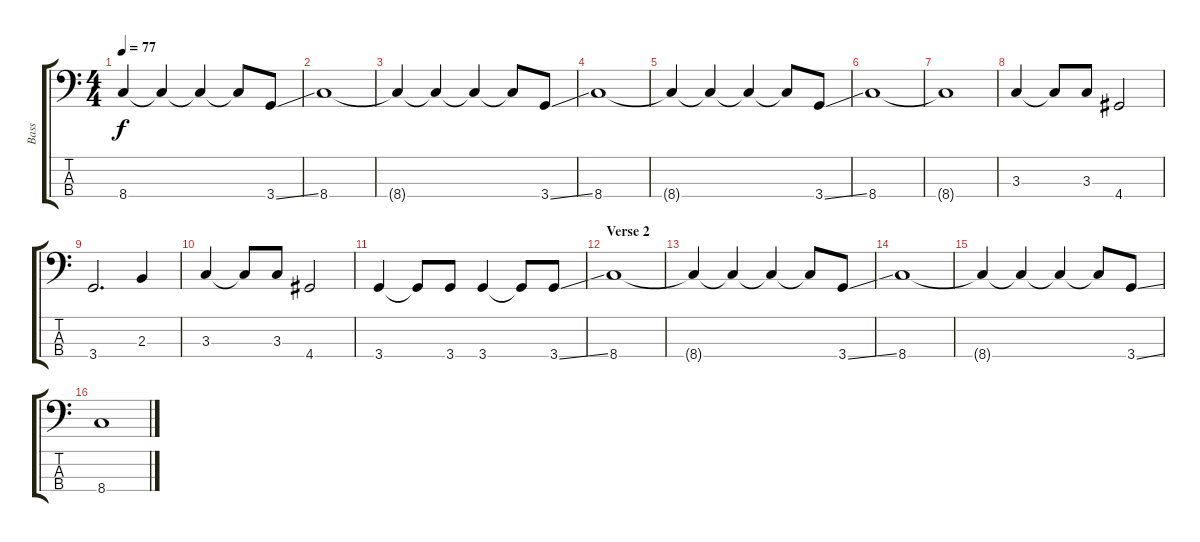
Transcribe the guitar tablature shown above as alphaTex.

\track ("Bass" "Bass") {instrument fretlessbass}
\staff {score tabs}
\tuning (G2 D2 A1 E1) {hide}
\ts (4 4)
\tempo 77
\clef f4
\ks c
8.4{t}.4{dy f} 8.4{t}.4 8.4{t}.4 8.4{t}.8 3.4{ss}.8 |
8.4.1 |
8.4{t}.4 8.4{t}.4 8.4{t}.4 8.4{t}.8 3.4{ss}.8 |
8.4.1 |
8.4{t}.4 8.4{t}.4 8.4{t}.4 8.4{t}.8 3.4{ss}.8 |
8.4.1 |
8.4{t}.1 |
3.3.4 3.3{t}.8 3.3.8 4.4.2 |
3.4.2{d} 2.3.4 |
3.3.4 3.3{t}.8 3.3.8 4.4.2 |
3.4.4 3.4{t}.8 3.4.8 3.4.4 3.4{t}.8 3.4{ss}.8 |
\section ("" "Verse 2")
8.4.1 |
8.4{t}.4 8.4{t}.4 8.4{t}.4 8.4{t}.8 3.4{ss}.8 |
8.4.1 |
8.4{t}.4 8.4{t}.4 8.4{t}.4 8.4{t}.8 3.4{ss}.8 |
8.4.1
